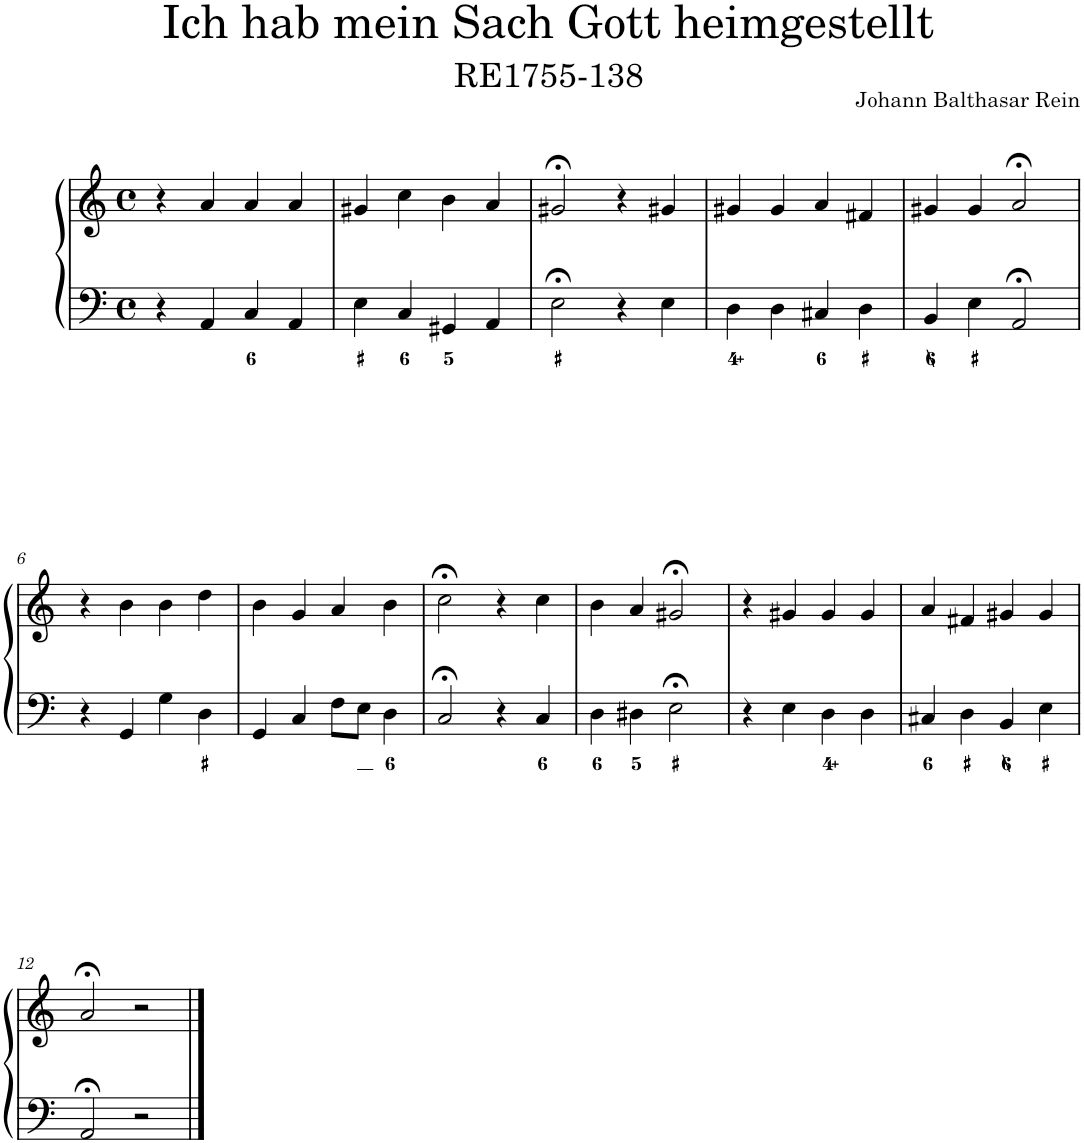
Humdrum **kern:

**kern	**kern
*part1	*part1
*staff2	*staff1
*I"Piano	*
*I'Pno.	*
*clefF4	*clefG2
*k[]	*k[]
*M4/4	*M4/4
*met(c)	*met(c)
=1	=1
4r	4r
4AA/	4a/
4C/	4a/
4AA/	4a/
=2	=2
4E\	4g#X/
4C/	4cc\
4GG#X/	4b\
4AA/	4a/
=3	=3
2E;<\	2g#X;</
4r	4r
4E\	4g#X/
=4	=4
4D\	4g#X/
4D\	4g#/
4C#X/	4a/
4D\	4f#X/
=5	=5
4BB/	4g#X/
4E\	4g#/
2AA;</	2a;</
!!LO:LB:g=z
=6	=6
4r	4r
4GG/	4b\
4G\	4b\
4D\	4dd\
=7	=7
4GG/	4b\
4C/	4g/
8F\L	4a/
8E\J	.
4D\	4b\
=8	=8
2C;</	2cc;<\
4r	4r
4C/	4cc\
=9	=9
4D\	4b\
4D#X\	4a/
2E;<\	2g#X;</
=10	=10
4r	4r
4E\	4g#X/
4D\	4g#/
4D\	4g#/
=11	=11
4C#X/	4a/
4D\	4f#X/
4BB/	4g#X/
4E\	4g#/
!!LO:LB:g=z
=12	=12
2AA;</	2a;</
2r	2r
==	==
*-	*-
